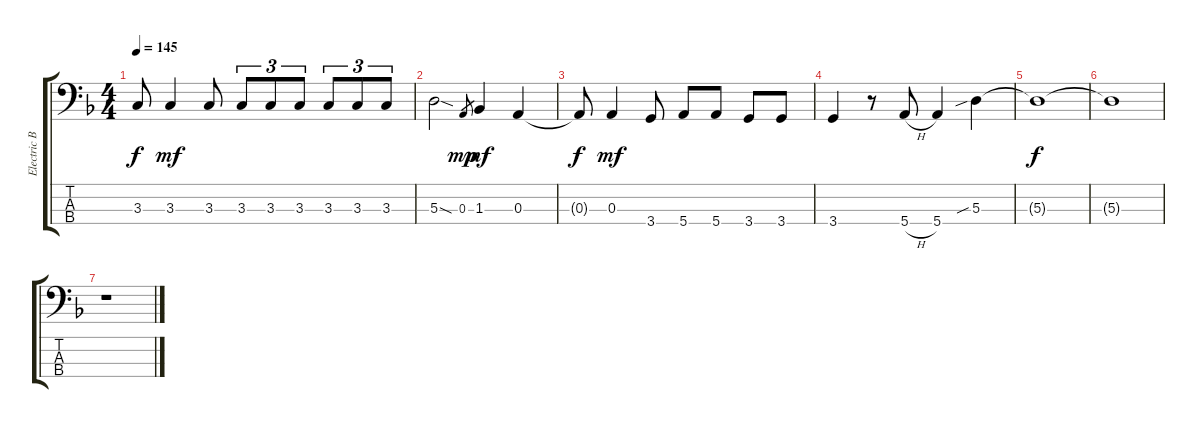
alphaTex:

\track ("Electric Bass" "Electric B") {instrument electricbassfinger}
\staff {score tabs}
\tuning (G2 D2 A1 E1) {hide}
\ts (4 4)
\tempo 145
\clef f4
\ks f
3.3{t}.8{dy f} 3.3.4{dy mf} 3.3.8 3.3.8{tu (3 2)} 3.3.8{tu (3 2)} 3.3.8{tu (3 2)} 3.3.8{tu (3 2)} 3.3.8{tu (3 2)} 3.3.8{tu (3 2)} |
5.3{sod}.2 0.3.8{gr dy mp} 1.3.4{dy mf} 0.3.4 |
0.3{t}.8{dy f} 0.3.4{dy mf} 3.4.8 5.4.8 5.4.8 3.4.8 3.4.8 |
3.4.4 r.8 5.4{h}.8 5.4.4 5.3{sib}.4 |
5.3{t}.1{dy f} |
5.3{t}.1 |
r.1
